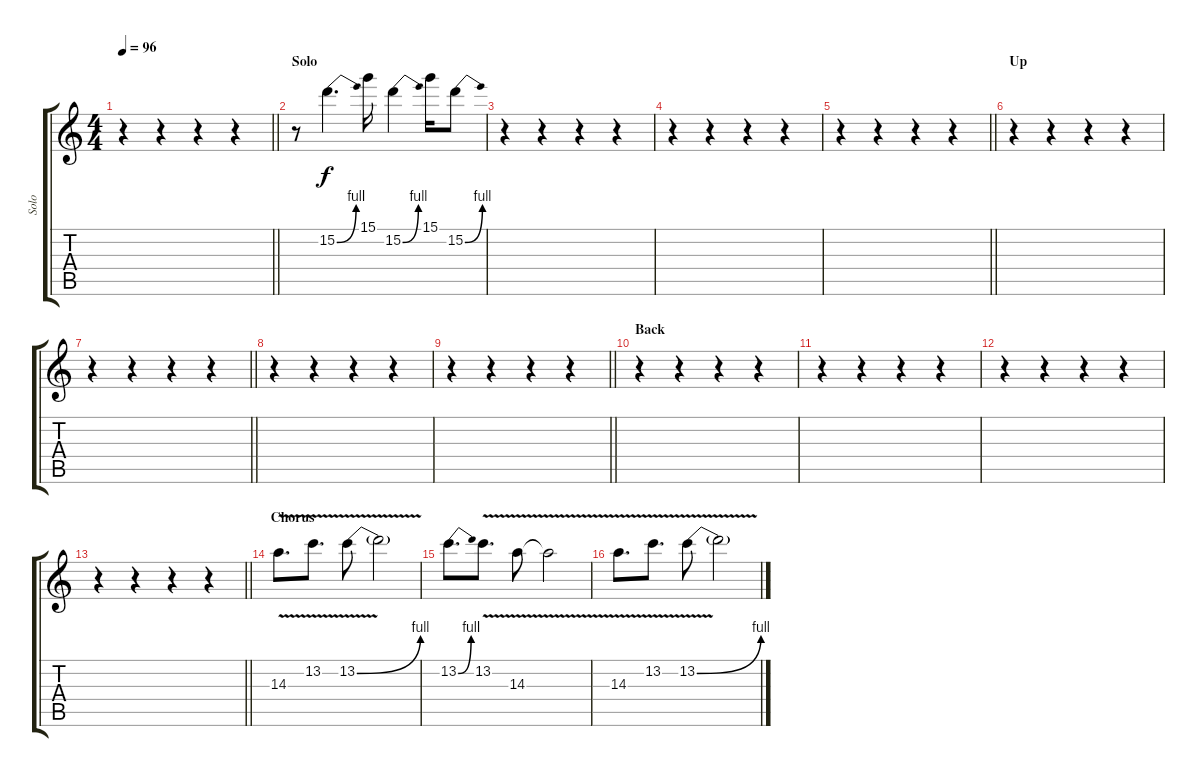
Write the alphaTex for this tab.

\track ("Solo" "Solo") {instrument overdrivenguitar}
\staff {score tabs}
\tuning (E4 B3 G3 D3 A2 E2) {hide}
\ts (4 4)
\tempo 96
\clef g2
\barLineRight lightlight
\ks c
r.4{dy f} r.4 r.4 r.4 |
\section ("" "Solo")
r.8 15.2{be (bend 0 0 60 4)}.4{d} 15.1.16 15.2{be (bend 0 0 60 4)}.4 15.1.16 15.2{be (bend 0 0 60 4)}.8 |
r.4 r.4 r.4 r.4 |
r.4 r.4 r.4 r.4 |
\barLineRight lightlight
r.4 r.4 r.4 r.4 |
\section ("" "Up")
r.4 r.4 r.4 r.4 |
\barLineRight lightlight
r.4 r.4 r.4 r.4 |
r.4 r.4 r.4 r.4 |
\barLineRight lightlight
r.4 r.4 r.4 r.4 |
\section ("" "Back")
r.4 r.4 r.4 r.4 |
r.4 r.4 r.4 r.4 |
r.4 r.4 r.4 r.4 |
\barLineRight lightlight
r.4 r.4 r.4 r.4 |
\section ("" "Chorus")
14.3{v}.8{d} 13.2{v}.8{d} 13.2{be (bend 0 0 60 4) v}.8 13.2{t}.2 |
13.2{be (bend 0 0 60 4)}.8{d} 13.2{v}.8{d} 14.3{v}.8 14.3{v t}.2 |
14.3{v}.8{d} 13.2{v}.8{d} 13.2{be (bend 0 0 60 4) v}.8 13.2{t}.2
